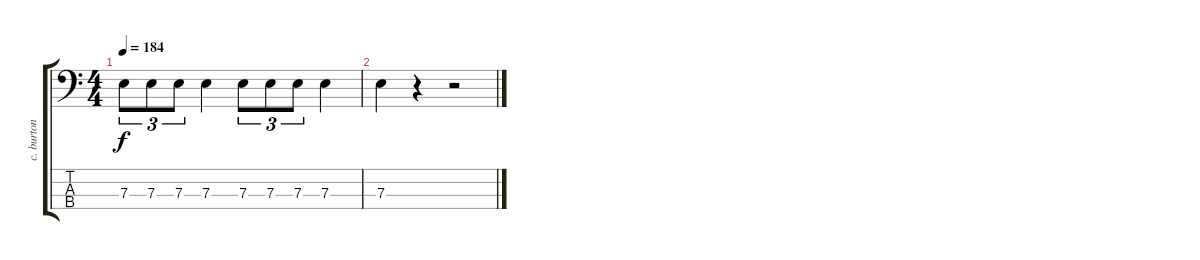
\track ("c. burton - bass" "c. burton ") {instrument electricbassfinger}
\staff {score tabs}
\tuning (G2 D2 A1 E1) {hide}
\ts (4 4)
\tempo 184
\clef f4
\ks c
7.3.8{tu (3 2) dy f} 7.3.8{tu (3 2)} 7.3.8{tu (3 2)} 7.3.4 7.3.8{tu (3 2)} 7.3.8{tu (3 2)} 7.3.8{tu (3 2)} 7.3.4 |
7.3.4 r.4 r.2
